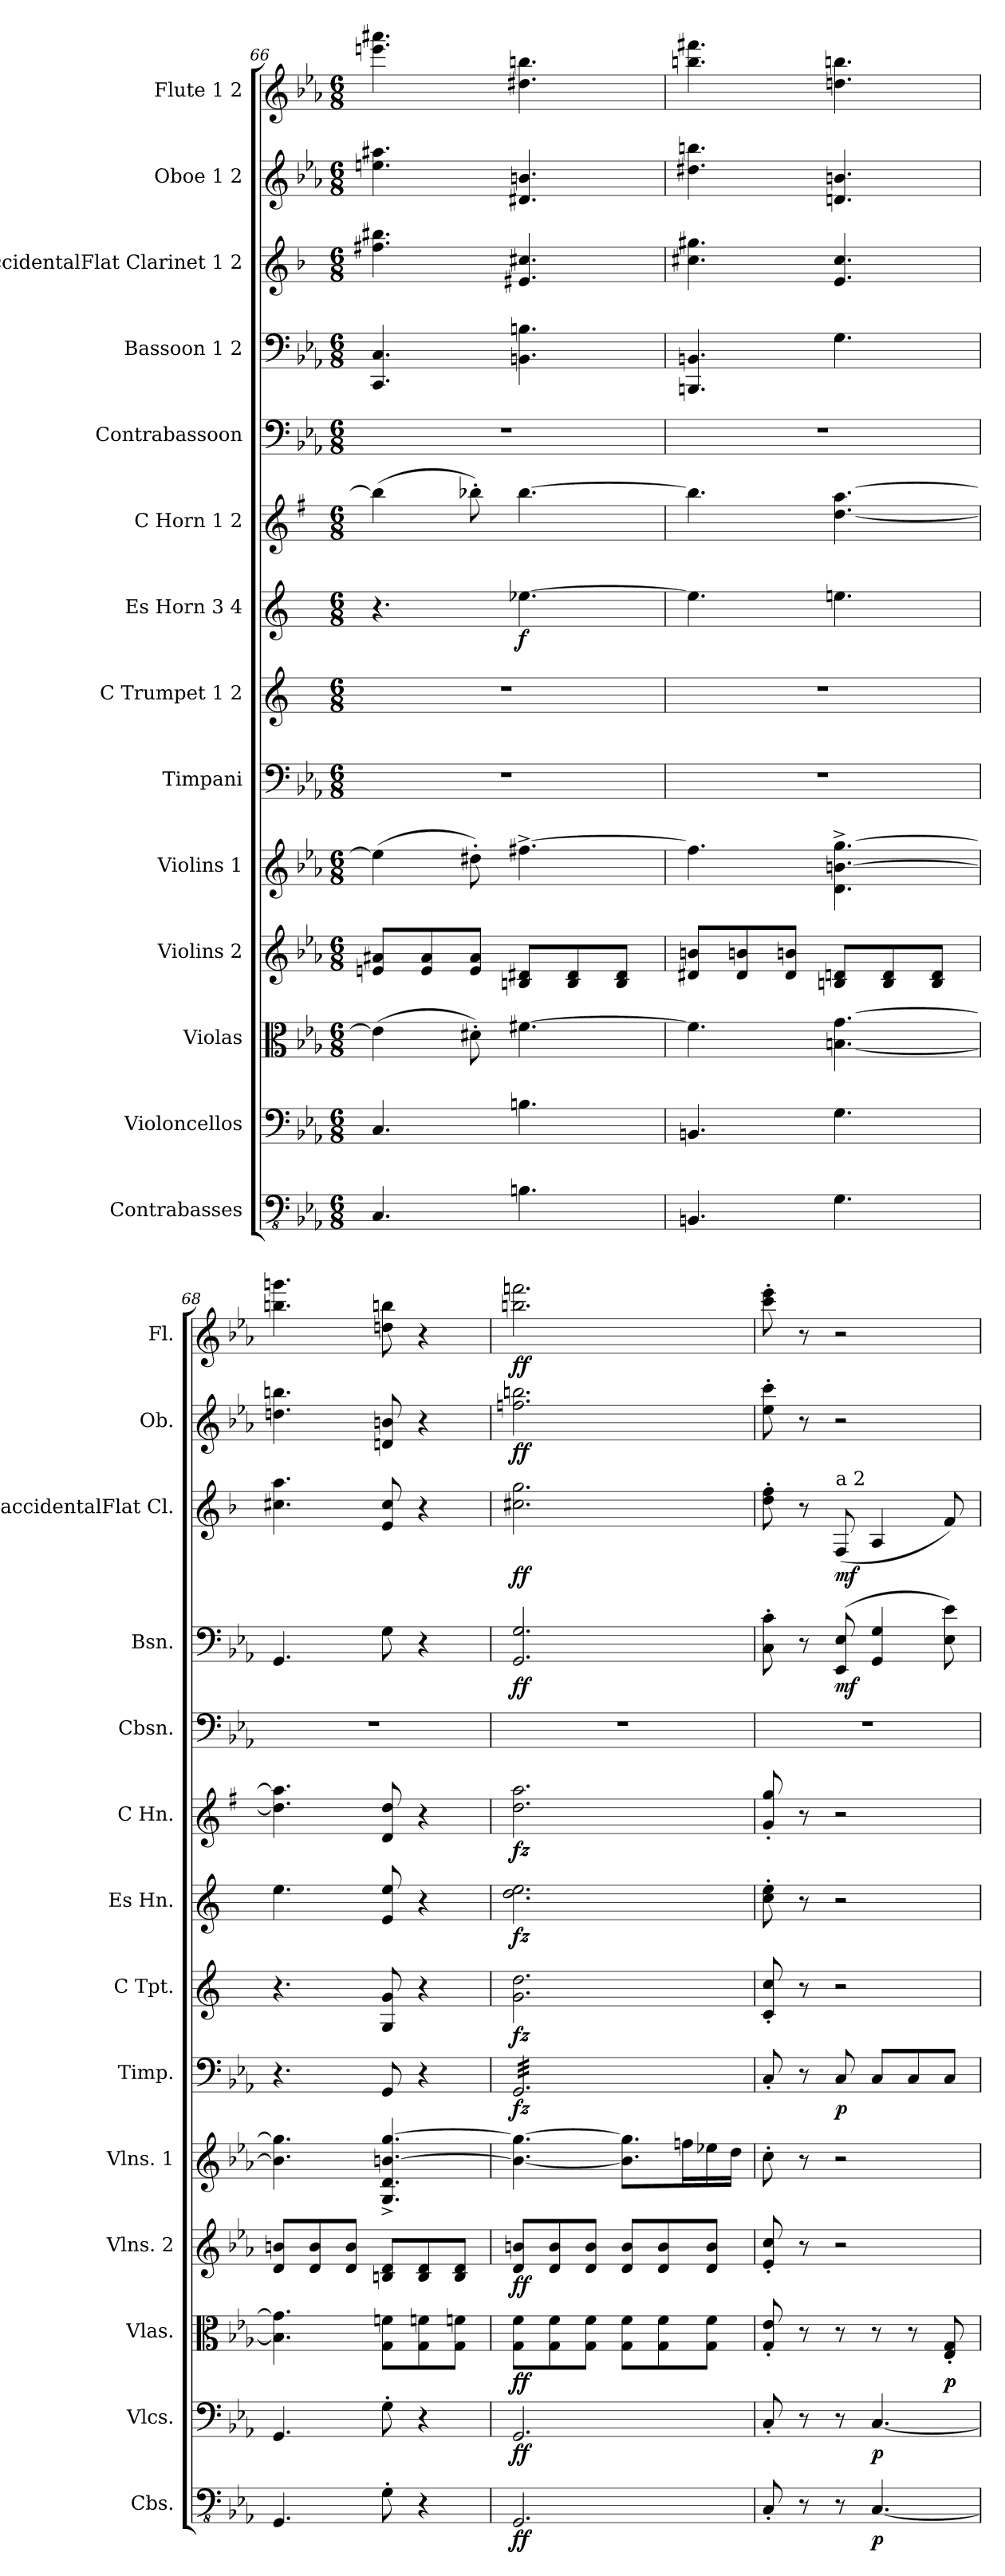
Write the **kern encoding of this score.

**kern	**dynam	**kern	**dynam	**kern	**dynam	**kern	**dynam	**kern	**kern	**dynam	**kern	**dynam	**kern	**dynam	**kern	**dynam	**kern	**kern	**dynam	**kern	**dynam	**kern	**dynam	**kern	**dynam
*part14	*part14	*part13	*part13	*part12	*part12	*part11	*part11	*part10	*part9	*part9	*part8	*part8	*part7	*part7	*part6	*part6	*part5	*part4	*part4	*part3	*part3	*part2	*part2	*part1	*part1
*staff14	*staff14	*staff13	*staff13	*staff12	*staff12	*staff11	*staff11	*staff10	*staff9	*staff9	*staff8	*staff8	*staff7	*staff7	*staff6	*staff6	*staff5	*staff4	*staff4	*staff3	*staff3	*staff2	*staff2	*staff1	*staff1
*I"Contrabasses	*	*I"Violoncellos	*	*I"Violas	*	*I"Violins 2	*	*I"Violins 1	*I"Timpani	*	*I"C Trumpet 1 2	*	*I"Es Horn 3 4	*	*I"C Horn 1 2	*	*I"Contrabassoon	*I"Bassoon 1 2	*	*I"BaccidentalFlat Clarinet 1 2	*	*I"Oboe 1 2	*	*I"Flute  1 2	*
*I'Cbs.	*	*I'Vlcs.	*	*I'Vlas.	*	*I'Vlns. 2	*	*I'Vlns. 1	*I'Timp.	*	*I'C Tpt.	*	*I'Es Hn.	*	*I'C Hn.	*	*I'Cbsn.	*I'Bsn.	*	*I'BaccidentalFlat Cl.	*	*I'Ob.	*	*I'Fl.	*
*clefFv4	*	*clefF4	*	*clefC3	*	*clefG2	*	*clefG2	*clefF4	*	*clefG2	*	*clefG2	*	*clefG2	*	*clefF4	*clefF4	*	*clefG2	*	*clefG2	*	*clefG2	*
*	*	*	*	*	*	*	*	*	*	*	*	*	*ITrd5c9	*	*ITrd4c7	*	*ITrd7c12	*	*	*ITrd1c2	*	*	*	*	*
*k[b-e-a-]	*	*k[b-e-a-]	*	*k[b-e-a-]	*	*k[b-e-a-]	*	*k[b-e-a-]	*k[b-e-a-]	*	*k[]	*	*k[b-e-a-]	*	*k[]	*	*k[b-e-a-]	*k[b-e-a-]	*	*k[b-e-a-]	*	*k[b-e-a-]	*	*k[b-e-a-]	*
*M6/8	*	*M6/8	*	*M6/8	*	*M6/8	*	*M6/8	*M6/8	*	*M6/8	*	*M6/8	*	*M6/8	*	*M6/8	*M6/8	*	*M6/8	*	*M6/8	*	*M6/8	*
=66	=66	=66	=66	=66	=66	=66	=66	=66	=66	=66	=66	=66	=66	=66	=66	=66	=66	=66	=66	=66	=66	=66	=66	=66	=66
4.CC/	.	4.C/	.	(4e\]	.	8en/ 8a#X/L	.	(4ee\]	2.r	.	2.r	.	4.r	.	(4ee\]	.	2.r	4.CC/ 4.C/	.	4.een\ 4.aa#X\	.	4.een\ 4.aa#X\	.	4.eeen\ 4.aaa#X\	.
.	.	.	.	.	.	8e/ 8a#/	.	.	.	.	.	.	.	.	.	.	.	.	.	.	.	.	.	.	.
.	.	.	.	8d#X'\)	.	8e/ 8a#/J	.	8dd#X'\)	.	.	.	.	.	.	8ee-X'\)	.	.	.	.	.	.	.	.	.	.
!	!	!	!	!	!	!	!	!	!	!	!	!	!	!LO:DY:b	!	!	!	!	!	!	!	!	!	!	!
4.BBn\	.	4.Bn\	.	[4.f#X\	.	8Bn/ 8d#X/L	.	[4.ff#X^\	.	.	.	.	[4.g-X\	f	[4.ee-\	.	.	4.BBn\ 4.Bn\	.	4.d#X/ 4.bn/	.	4.d#X/ 4.bn/	.	4.dd#X\ 4.bbn\	.
.	.	.	.	.	.	8B/ 8d#/	.	.	.	.	.	.	.	.	.	.	.	.	.	.	.	.	.	.	.
.	.	.	.	.	.	8B/ 8d#/J	.	.	.	.	.	.	.	.	.	.	.	.	.	.	.	.	.	.	.
=67	=67	=67	=67	=67	=67	=67	=67	=67	=67	=67	=67	=67	=67	=67	=67	=67	=67	=67	=67	=67	=67	=67	=67	=67	=67
4.BBBn/	.	4.BBn/	.	4.f#\]	.	8d#X/ 8bn/L	.	4.ff#\]	2.r	.	2.r	.	4.g-\]	.	4.ee-\]	.	2.r	4.BBBn/ 4.BBn/	.	4.bn\ 4.ff#X\	.	4.dd#X\ 4.bbn\	.	4.bbn\ 4.fff#X\	.
.	.	.	.	.	.	8d#/ 8bn/	.	.	.	.	.	.	.	.	.	.	.	.	.	.	.	.	.	.	.
.	.	.	.	.	.	8d#/ 8bn/J	.	.	.	.	.	.	.	.	.	.	.	.	.	.	.	.	.	.	.
4.GG\	.	4.G\	.	[4.Bn\ [4.g\	.	8Bn/ 8dn/L	.	4.d\^ [4.bn\^ [4.gg\^	.	.	.	.	4.gn\	.	[4.g\ [4.dd\	.	.	4.G\	.	4.d/ 4.b/	.	4.dn/ 4.bn/	.	4.ddn\ 4.bbn\	.
.	.	.	.	.	.	8B/ 8d/	.	.	.	.	.	.	.	.	.	.	.	.	.	.	.	.	.	.	.
.	.	.	.	.	.	8B/ 8d/J	.	.	.	.	.	.	.	.	.	.	.	.	.	.	.	.	.	.	.
!!LO:PB:g=z
=68	=68	=68	=68	=68	=68	=68	=68	=68	=68	=68	=68	=68	=68	=68	=68	=68	=68	=68	=68	=68	=68	=68	=68	=68	=68
4.GGG/	.	4.GG/	.	4.B\] 4.g\]	.	8d/ 8bn/L	.	4.b\] 4.gg\]	4.r	.	4.r	.	4.g\	.	4.g\] 4.dd\]	.	2.r	4.GG/	.	4.bn\ 4.gg\	.	4.ddn\ 4.bbn\	.	4.bbn\ 4.gggn\	.
.	.	.	.	.	.	8d/ 8b/	.	.	.	.	.	.	.	.	.	.	.	.	.	.	.	.	.	.	.
.	.	.	.	.	.	8d/ 8b/J	.	.	.	.	.	.	.	.	.	.	.	.	.	.	.	.	.	.	.
8GG'\	.	8G'\	.	8G\ 8fn\L	.	8Bn/ 8d/L	.	4.G/^ 4.d/^ [4.bn/^ [4.gg/^	8GG/	.	8G/ 8g/	.	8G/ 8g/	.	8G/ 8g/	.	.	8G\	.	8d/ 8b/	.	8dn/ 8bn/	.	8ddn\ 8bbn\	.
4r	.	4r	.	8G\ 8fn\	.	8B/ 8d/	.	.	4r	.	4r	.	4r	.	4r	.	.	4r	.	4r	.	4r	.	4r	.
.	.	.	.	8G\ 8fn\J	.	8B/ 8d/J	.	.	.	.	.	.	.	.	.	.	.	.	.	.	.	.	.	.	.
=69	=69	=69	=69	=69	=69	=69	=69	=69	=69	=69	=69	=69	=69	=69	=69	=69	=69	=69	=69	=69	=69	=69	=69	=69	=69
!	!LO:DY:b	!	!LO:DY:b	!	!LO:DY:b	!	!LO:DY:b	!	!	!LO:DY:b	!	!LO:DY:b	!	!LO:DY:b	!	!LO:DY:b	!	!	!LO:DY:b	!	!LO:DY:b	!	!LO:DY:b	!	!LO:DY:b
*	*	*	*	*	*	*	*	*	*tremolo	*	*	*	*	*	*	*	*	*	*	*	*	*	*	*	*
2.GGG/	ff	2.GG/	ff	8G\ 8f\L	ff	8d/ 8bn/L	ff	4.b\_ 4.gg\_	32GG/LLL	fz	2.g\ 2.dd\	fz	2.f\ 2.g\	fz	2.g\ 2.dd\	fz	2.r	2.GG/ 2.G/	ff	2.bn\ 2.ff\	ff	2.ffn\ 2.bbn\	ff	2.bbn\ 2.fffn\	ff
.	.	.	.	.	.	.	.	.	32GG/	.	.	.	.	.	.	.	.	.	.	.	.	.	.	.	.
.	.	.	.	.	.	.	.	.	32GG/	.	.	.	.	.	.	.	.	.	.	.	.	.	.	.	.
.	.	.	.	.	.	.	.	.	32GG/	.	.	.	.	.	.	.	.	.	.	.	.	.	.	.	.
.	.	.	.	8G\ 8f\	.	8d/ 8b/	.	.	32GG/	.	.	.	.	.	.	.	.	.	.	.	.	.	.	.	.
.	.	.	.	.	.	.	.	.	32GG/	.	.	.	.	.	.	.	.	.	.	.	.	.	.	.	.
.	.	.	.	.	.	.	.	.	32GG/	.	.	.	.	.	.	.	.	.	.	.	.	.	.	.	.
.	.	.	.	.	.	.	.	.	32GG/	.	.	.	.	.	.	.	.	.	.	.	.	.	.	.	.
.	.	.	.	8G\ 8f\J	.	8d/ 8b/J	.	.	32GG/	.	.	.	.	.	.	.	.	.	.	.	.	.	.	.	.
.	.	.	.	.	.	.	.	.	32GG/	.	.	.	.	.	.	.	.	.	.	.	.	.	.	.	.
.	.	.	.	.	.	.	.	.	32GG/	.	.	.	.	.	.	.	.	.	.	.	.	.	.	.	.
.	.	.	.	.	.	.	.	.	32GG/	.	.	.	.	.	.	.	.	.	.	.	.	.	.	.	.
.	.	.	.	8G\ 8f\L	.	8d/ 8b/L	.	8.b\] 8.gg\]L	32GG/	.	.	.	.	.	.	.	.	.	.	.	.	.	.	.	.
.	.	.	.	.	.	.	.	.	32GG/	.	.	.	.	.	.	.	.	.	.	.	.	.	.	.	.
.	.	.	.	.	.	.	.	.	32GG/	.	.	.	.	.	.	.	.	.	.	.	.	.	.	.	.
.	.	.	.	.	.	.	.	.	32GG/	.	.	.	.	.	.	.	.	.	.	.	.	.	.	.	.
.	.	.	.	8G\ 8f\	.	8d/ 8b/	.	.	32GG/	.	.	.	.	.	.	.	.	.	.	.	.	.	.	.	.
.	.	.	.	.	.	.	.	.	32GG/	.	.	.	.	.	.	.	.	.	.	.	.	.	.	.	.
.	.	.	.	.	.	.	.	16ffn\L	32GG/	.	.	.	.	.	.	.	.	.	.	.	.	.	.	.	.
.	.	.	.	.	.	.	.	.	32GG/	.	.	.	.	.	.	.	.	.	.	.	.	.	.	.	.
.	.	.	.	8G\ 8f\J	.	8d/ 8b/J	.	16ee-X\	32GG/	.	.	.	.	.	.	.	.	.	.	.	.	.	.	.	.
.	.	.	.	.	.	.	.	.	32GG/	.	.	.	.	.	.	.	.	.	.	.	.	.	.	.	.
.	.	.	.	.	.	.	.	16dd\JJ	32GG/	.	.	.	.	.	.	.	.	.	.	.	.	.	.	.	.
.	.	.	.	.	.	.	.	.	32GG/JJJ	.	.	.	.	.	.	.	.	.	.	.	.	.	.	.	.
*	*	*	*	*	*	*	*	*	*Xtremolo	*	*	*	*	*	*	*	*	*	*	*	*	*	*	*	*
=70	=70	=70	=70	=70	=70	=70	=70	=70	=70	=70	=70	=70	=70	=70	=70	=70	=70	=70	=70	=70	=70	=70	=70	=70	=70
8CC'/	.	8C'/	.	8G/' 8e-/'	.	8e-/' 8cc/'	.	8cc'\	8C'/	.	8c/' 8cc/'	.	8e-\' 8g\'	.	8c/' 8cc/'	.	2.r	8C\' 8c\'	.	8cc\' 8ee-\'	.	8ee-\' 8ccc\'	.	8ccc\' 8eee-\'	.
8r	.	8r	.	8r	.	8r	.	8r	8r	.	8r	.	8r	.	8r	.	.	8r	.	8r	.	8r	.	8r	.
!	!	!	!	!	!	!	!	!	!	!	!	!	!	!	!	!	!	!	!	!LO:TX:a:t=a 2	!	!	!	!	!
!	!	!	!	!	!	!	!	!	!	!LO:DY:b	!	!	!	!	!	!	!	!	!LO:DY:b	!	!LO:DY:b	!	!	!	!
8r	.	8r	.	8r	.	2r	.	2r	8C/	p	2r	.	2r	.	2r	.	.	(8EE-/ 8E-/	mf	(8E-/	mf	2r	.	2r	.
!	!LO:DY:b	!	!LO:DY:b	!	!	!	!	!	!	!	!	!	!	!	!	!	!	!	!	!	!	!	!	!	!
[4.CC/	p	[4.C/	p	8r	.	.	.	.	8C/L	.	.	.	.	.	.	.	.	4GG/ 4G/	.	4G/	.	.	.	.	.
.	.	.	.	8r	.	.	.	.	8C/	.	.	.	.	.	.	.	.	.	.	.	.	.	.	.	.
!	!	!	!	!	!LO:DY:b	!	!	!	!	!	!	!	!	!	!	!	!	!	!	!	!	!	!	!	!
.	.	.	.	8E-/' 8G/'	p	.	.	.	8C/J	.	.	.	.	.	.	.	.	8E-\ 8e-\)	.	8e-/)	.	.	.	.	.
=	=	=	=	=	=	=	=	=	=	=	=	=	=	=	=	=	=	=	=	=	=	=	=	=	=
*-	*-	*-	*-	*-	*-	*-	*-	*-	*-	*-	*-	*-	*-	*-	*-	*-	*-	*-	*-	*-	*-	*-	*-	*-	*-
